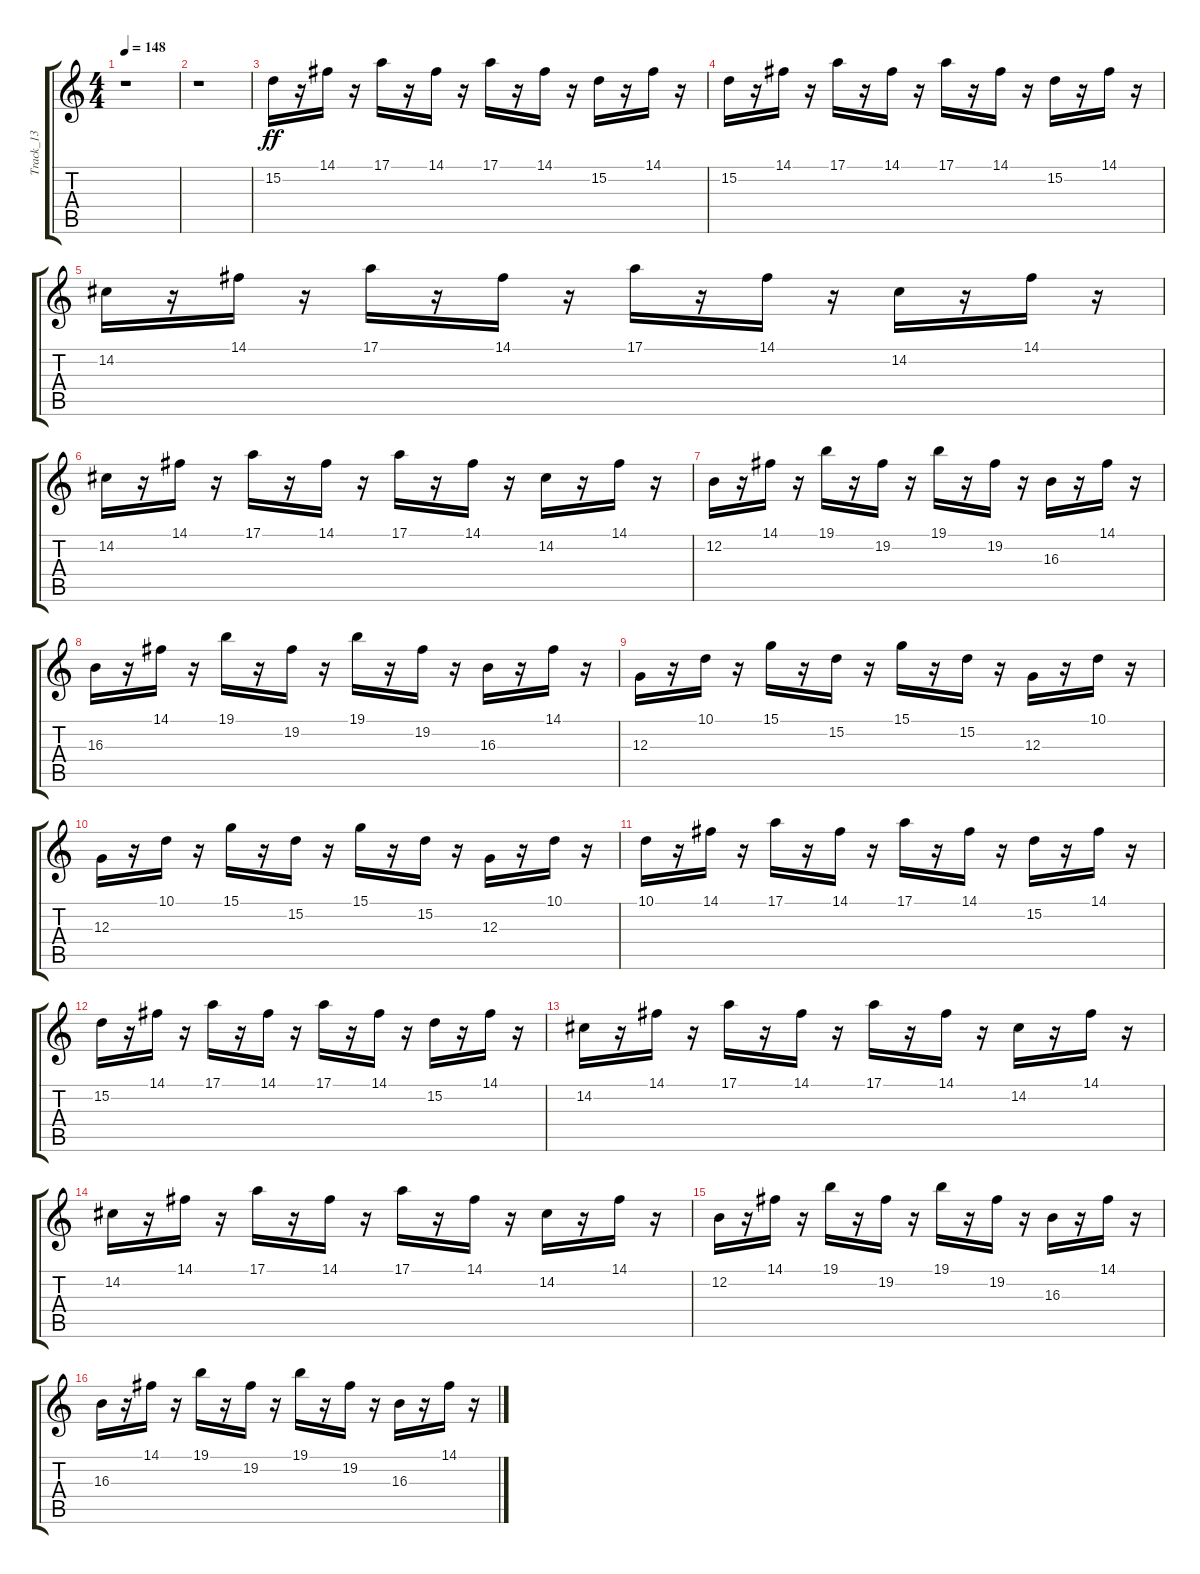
\track ("Track_13" "Track_13") {instrument stringensemble1}
\staff {score tabs}
\tuning (E4 B3 G3 D3 A2 E2) {hide}
\ts (4 4)
\tempo 148
\clef g2
\ks c
r.1{dy ff} |
r.1 |
15.2.16 r.16 14.1.16 r.16 17.1.16 r.16 14.1.16 r.16 17.1.16 r.16 14.1.16 r.16 15.2.16 r.16 14.1.16 r.16 |
15.2.16 r.16 14.1.16 r.16 17.1.16 r.16 14.1.16 r.16 17.1.16 r.16 14.1.16 r.16 15.2.16 r.16 14.1.16 r.16 |
14.2.16 r.16 14.1.16 r.16 17.1.16 r.16 14.1.16 r.16 17.1.16 r.16 14.1.16 r.16 14.2.16 r.16 14.1.16 r.16 |
14.2.16 r.16 14.1.16 r.16 17.1.16 r.16 14.1.16 r.16 17.1.16 r.16 14.1.16 r.16 14.2.16 r.16 14.1.16 r.16 |
12.2.16 r.16 14.1.16 r.16 19.1.16 r.16 19.2.16 r.16 19.1.16 r.16 19.2.16 r.16 16.3.16 r.16 14.1.16 r.16 |
16.3.16 r.16 14.1.16 r.16 19.1.16 r.16 19.2.16 r.16 19.1.16 r.16 19.2.16 r.16 16.3.16 r.16 14.1.16 r.16 |
12.3.16 r.16 10.1.16 r.16 15.1.16 r.16 15.2.16 r.16 15.1.16 r.16 15.2.16 r.16 12.3.16 r.16 10.1.16 r.16 |
12.3.16 r.16 10.1.16 r.16 15.1.16 r.16 15.2.16 r.16 15.1.16 r.16 15.2.16 r.16 12.3.16 r.16 10.1.16 r.16 |
10.1.16 r.16 14.1.16 r.16 17.1.16 r.16 14.1.16 r.16 17.1.16 r.16 14.1.16 r.16 15.2.16 r.16 14.1.16 r.16 |
15.2.16 r.16 14.1.16 r.16 17.1.16 r.16 14.1.16 r.16 17.1.16 r.16 14.1.16 r.16 15.2.16 r.16 14.1.16 r.16 |
14.2.16 r.16 14.1.16 r.16 17.1.16 r.16 14.1.16 r.16 17.1.16 r.16 14.1.16 r.16 14.2.16 r.16 14.1.16 r.16 |
14.2.16 r.16 14.1.16 r.16 17.1.16 r.16 14.1.16 r.16 17.1.16 r.16 14.1.16 r.16 14.2.16 r.16 14.1.16 r.16 |
12.2.16 r.16 14.1.16 r.16 19.1.16 r.16 19.2.16 r.16 19.1.16 r.16 19.2.16 r.16 16.3.16 r.16 14.1.16 r.16 |
16.3.16 r.16 14.1.16 r.16 19.1.16 r.16 19.2.16 r.16 19.1.16 r.16 19.2.16 r.16 16.3.16 r.16 14.1.16 r.16
